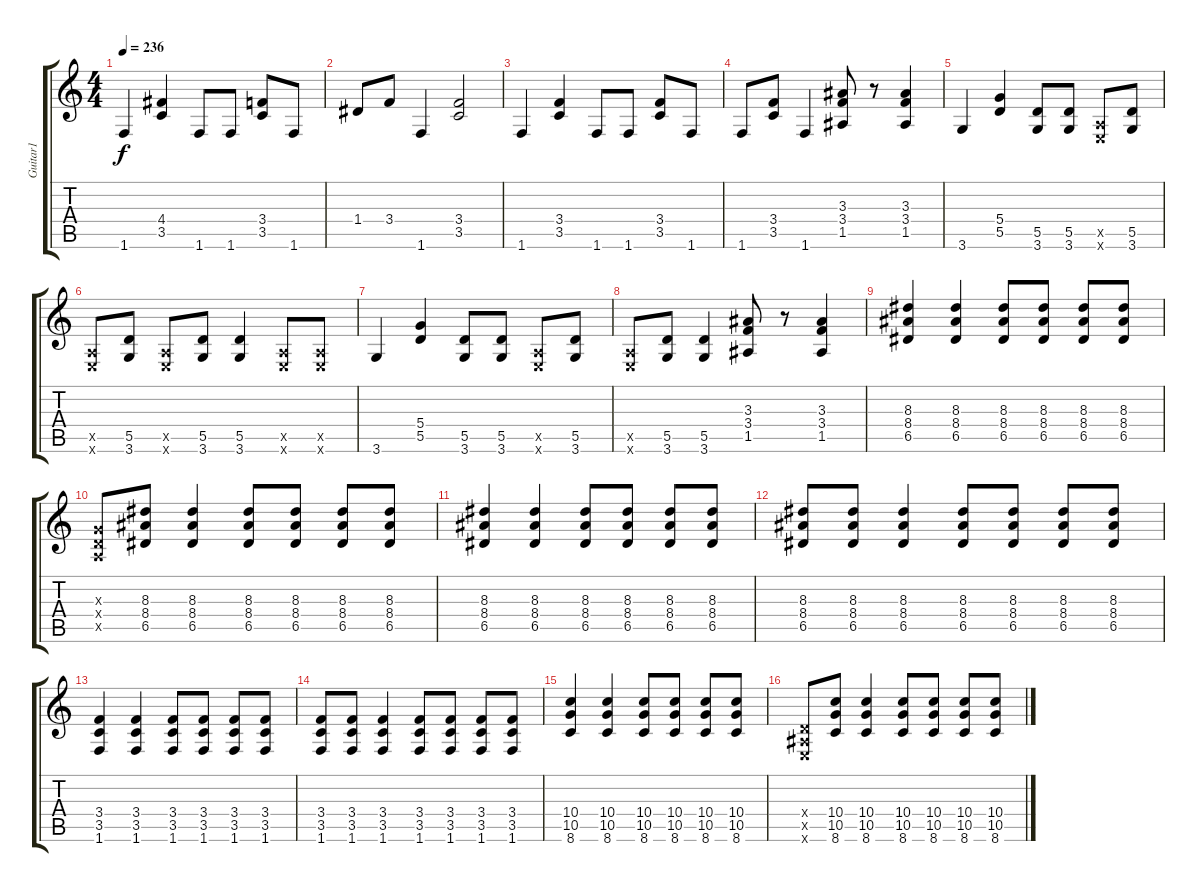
\track ("Guitar1" "Guitar1") {instrument distortionguitar}
\staff {score tabs}
\tuning (E4 B3 G3 D3 A2 E2) {hide}
\ts (4 4)
\tempo 236
\clef g2
\ks c
1.6.4{dy f} (4.4 3.5).4 1.6.8 1.6.8 (3.4 3.5).8 1.6.8 |
1.4.8 3.4.8 1.6.4 (3.4 3.5).2 |
1.6.4 (3.4 3.5).4 1.6.8 1.6.8 (3.4 3.5).8 1.6.8 |
1.6.8 (3.4 3.5).8 1.6.4 (3.3 3.4 1.5).8 r.8 (3.3 3.4 1.5).4 |
3.6.4 (5.4 5.5).4 (5.5 3.6).8 (5.5 3.6).8 (0.5{x} 0.6{x}).8 (5.5 3.6).8 |
(0.5{x} 0.6{x}).8 (5.5 3.6).8 (0.5{x} 0.6{x}).8 (5.5 3.6).8 (5.5 3.6).4 (0.5{x} 0.6{x}).8 (0.5{x} 0.6{x}).8 |
3.6.4 (5.4 5.5).4 (5.5 3.6).8 (5.5 3.6).8 (0.5{x} 0.6{x}).8 (5.5 3.6).8 |
(0.5{x} 0.6{x}).8 (5.5 3.6).8 (5.5 3.6).4 (3.3 3.4 1.5).8 r.8 (3.3 3.4 1.5).4 |
(8.3 8.4 6.5).4 (8.3 8.4 6.5).4 (8.3 8.4 6.5).8 (8.3 8.4 6.5).8 (8.3 8.4 6.5).8 (8.3 8.4 6.5).8 |
(0.3{x} 0.4{x} 0.5{x}).8 (8.3 8.4 6.5).8 (8.3 8.4 6.5).4 (8.3 8.4 6.5).8 (8.3 8.4 6.5).8 (8.3 8.4 6.5).8 (8.3 8.4 6.5).8 |
(8.3 8.4 6.5).4 (8.3 8.4 6.5).4 (8.3 8.4 6.5).8 (8.3 8.4 6.5).8 (8.3 8.4 6.5).8 (8.3 8.4 6.5).8 |
(8.3 8.4 6.5).8 (8.3 8.4 6.5).8 (8.3 8.4 6.5).4 (8.3 8.4 6.5).8 (8.3 8.4 6.5).8 (8.3 8.4 6.5).8 (8.3 8.4 6.5).8 |
(3.4 3.5 1.6).4 (3.4 3.5 1.6).4 (3.4 3.5 1.6).8 (3.4 3.5 1.6).8 (3.4 3.5 1.6).8 (3.4 3.5 1.6).8 |
(3.4 3.5 1.6).8 (3.4 3.5 1.6).8 (3.4 3.5 1.6).4 (3.4 3.5 1.6).8 (3.4 3.5 1.6).8 (3.4 3.5 1.6).8 (3.4 3.5 1.6).8 |
(10.4 10.5 8.6).4 (10.4 10.5 8.6).4 (10.4 10.5 8.6).8 (10.4 10.5 8.6).8 (10.4 10.5 8.6).8 (10.4 10.5 8.6).8 |
(0.4{x} 1.5{x} 0.6{x}).8 (10.4 10.5 8.6).8 (10.4 10.5 8.6).4 (10.4 10.5 8.6).8 (10.4 10.5 8.6).8 (10.4 10.5 8.6).8 (10.4 10.5 8.6).8
